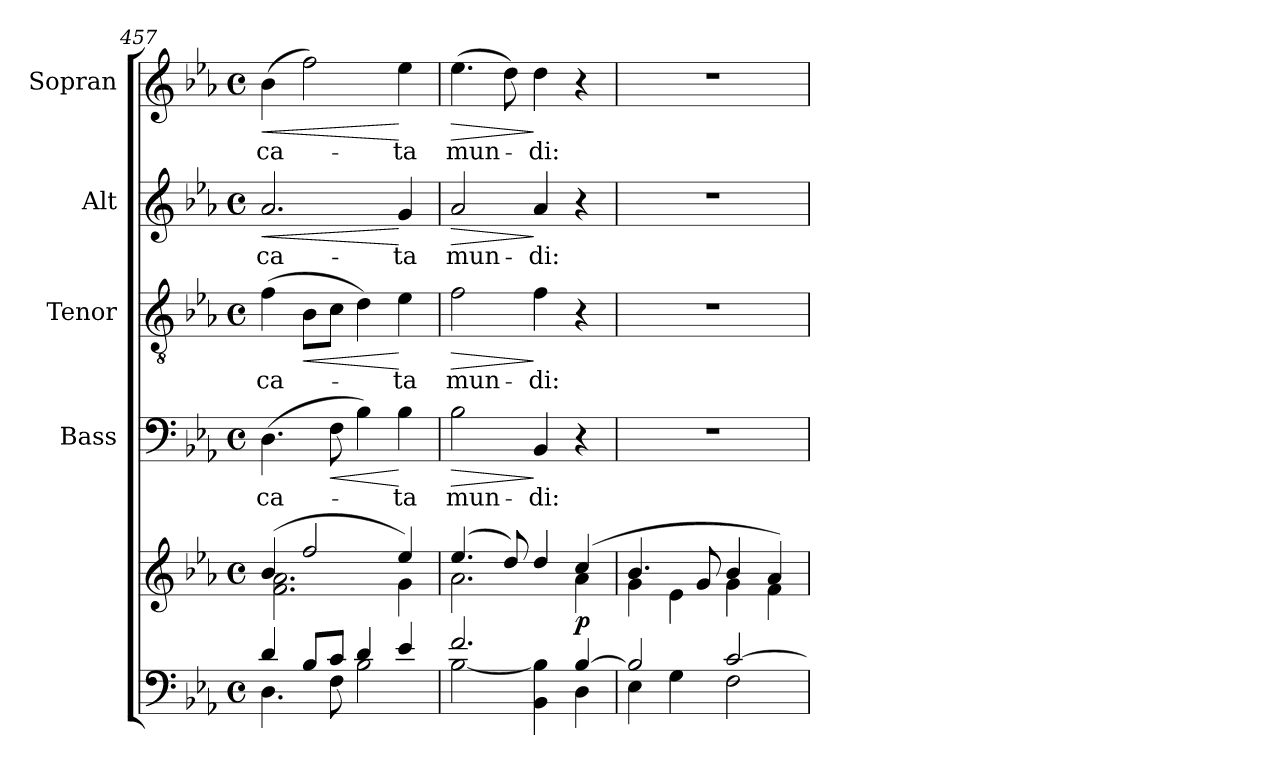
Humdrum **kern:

**kern	**kern	**dynam	**kern	**text	**dynam	**kern	**text	**dynam	**kern	**text	**dynam	**kern	**text	**dynam
*part5	*part5	*part5	*part4	*part4	*part4	*part3	*part3	*part3	*part2	*part2	*part2	*part1	*part1	*part1
*staff6	*staff5	*staff5/6	*staff4	*staff4	*staff4	*staff3	*staff3	*staff3	*staff2	*staff2	*staff2	*staff1	*staff1	*staff1
*	*	*	*I"Bass	*	*	*I"Tenor	*	*	*I"Alt	*	*	*I"Sopran	*	*
*	*	*	*I'B.	*	*	*I'T.	*	*	*I'A.	*	*	*I'S.	*	*
*clefF4	*clefG2	*	*clefF4	*	*	*clefGv2	*	*	*clefG2	*	*	*clefG2	*	*
*k[b-e-a-]	*k[b-e-a-]	*	*k[b-e-a-]	*	*	*k[b-e-a-]	*	*	*k[b-e-a-]	*	*	*k[b-e-a-]	*	*
*E-:	*E-:	*	*E-:	*	*	*E-:	*	*	*E-:	*	*	*E-:	*	*
*M4/4	*M4/4	*	*M4/4	*	*	*M4/4	*	*	*M4/4	*	*	*M4/4	*	*
*met(c)	*met(c)	*	*met(c)	*	*	*met(c)	*	*	*met(c)	*	*	*met(c)	*	*
=457	=457	=457	=457	=457	=457	=457	=457	=457	=457	=457	=457	=457	=457	=457
*^	*^	*	*	*	*	*	*	*	*	*	*	*	*	*
!	!	!	!	!	!	!LO:LY:b	!	!	!LO:LY:b	!	!	!LO:LY:b	!LO:HP:b	!	!LO:LY:b	!LO:HP:b
4d/	4.D\	(4b-/	2.f\ 2.a-\	.	(>4.D\	-ca-	.	(>4f\	-ca-	.	2.a-/	-ca-	<	(>4b-\	-ca-	<
!	!	!	!	!	!	!	!	!	!	!LO:HP:b	!	!	!	!	!	!
8B-/L	.	2ff/	.	.	.	.	.	8B-\L	.	<	.	.	.	2ff\)	.	.
!	!	!	!	!	!	!	!LO:HP:b	!	!	!	!	!	!	!	!	!
8c/J	8F\	.	.	.	8F\	.	<	8c\J	.	.	.	.	.	.	.	.
4d/	2B-\	.	.	.	4B-\)	.	.	4d\)	.	.	.	.	.	.	.	.
!	!	!	!	!	!	!LO:LY:b	!	!	!LO:LY:b	!	!	!LO:LY:b	!	!	!LO:LY:b	!
4e-/	.	4ee-/)	4g\	.	4B-\	-ta	[	4e-\	-ta	[	4g/	-ta	[	4ee-\	-ta	[
=458	=458	=458	=458	=458	=458	=458	=458	=458	=458	=458	=458	=458	=458	=458	=458	=458
!	!	!	!	!	!	!LO:LY:b	!LO:HP:b	!	!LO:LY:b	!LO:HP:b	!	!LO:LY:b	!LO:HP:b	!	!LO:LY:b	!LO:HP:b
2.f/	[<2B-\	(4.ee-/	2.a-\	.	2B-\	mun-	>	2f\	mun-	>	2a-/	mun-	>	(>4.ee-\	mun-	>
.	.	8dd/)	.	.	.	.	.	.	.	.	.	.	.	8dd\)	.	.
!	!	!	!	!	!	!LO:LY:b	!	!	!LO:LY:b	!	!	!LO:LY:b	!	!	!LO:LY:b	!
.	4BB-\ 4B-\]	4dd/	.	.	4BB-/	-di:	]	4f\	-di:	]	4a-/	-di:	]	4dd\	-di:	]
!	!	!	!	!LO:DY:b	!	!	!	!	!	!	!	!	!	!	!	!
[>4B-/	4D\	(4cc/	4a-\	p	4r	.	.	4r	.	.	4r	.	.	4r	.	.
=459	=459	=459	=459	=459	=459	=459	=459	=459	=459	=459	=459	=459	=459	=459	=459	=459
2B-/]	4E-\	4.b-/	4g\	.	1r	.	.	1r	.	.	1r	.	.	1r	.	.
.	4G\	.	4e-\	.	.	.	.	.	.	.	.	.	.	.	.	.
.	.	8g/	.	.	.	.	.	.	.	.	.	.	.	.	.	.
[>2c/	2F\	4b-/	4g\	.	.	.	.	.	.	.	.	.	.	.	.	.
.	.	4a-/)	4f\	.	.	.	.	.	.	.	.	.	.	.	.	.
*v	*v	*	*	*	*	*	*	*	*	*	*	*	*	*	*	*
*	*v	*v	*	*	*	*	*	*	*	*	*	*	*	*	*
=	=	=	=	=	=	=	=	=	=	=	=	=	=	=
*-	*-	*-	*-	*-	*-	*-	*-	*-	*-	*-	*-	*-	*-	*-
